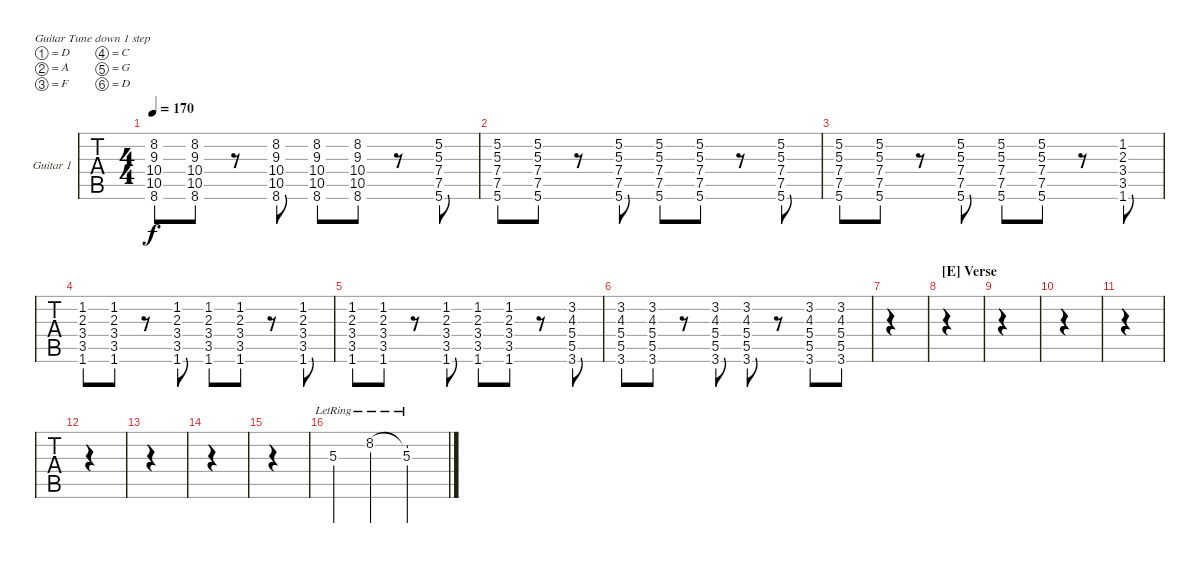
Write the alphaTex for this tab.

\defaultSystemsLayout 4
\bracketExtendMode groupsimilarinstruments
\firstSystemTrackNameOrientation horizontal
\otherSystemsTrackNameOrientation horizontal
\track ("Brian Fallon" "Guitar 1") {instrument electricguitarclean}
\staff {tabs}
\tuning (D4 A3 F3 C3 G2 D2)
\ts (4 4)
\tempo 170
\clef g2
\ks c
(8.6 10.5 10.4 9.3 8.2).8{dy f} (8.6 10.5 10.4 9.3 8.2).8 r.8 (8.6 10.5 10.4 9.3 8.2).8 (8.6 10.5 10.4 9.3 8.2).8 (8.6 10.5 10.4 9.3 8.2).8 r.8 (5.6 7.5 7.4 5.3 5.2).8 |
(5.6 7.5 7.4 5.3 5.2).8 (5.2 5.3 7.4 7.5 5.6).8 r.8 (5.6 7.5 7.4 5.3 5.2).8 (5.6 7.5 7.4 5.3 5.2).8 (5.6 7.5 7.4 5.3 5.2).8 r.8 (5.6 7.5 7.4 5.3 5.2).8 |
(5.6 7.5 7.4 5.3 5.2).8 (5.6 7.5 7.4 5.3 5.2).8 r.8 (5.6 7.5 7.4 5.3 5.2).8 (5.6 7.5 7.4 5.3 5.2).8 (5.6 7.5 7.4 5.3 5.2).8 r.8 (1.6 3.5 3.4 2.3 1.2).8 |
(1.6 3.5 3.4 2.3 1.2).8 (1.6 3.5 3.4 2.3 1.2).8 r.8 (1.6 3.5 3.4 2.3 1.2).8 (1.6 3.5 3.4 2.3 1.2).8 (1.6 3.5 3.4 2.3 1.2).8 r.8 (1.6 3.5 3.4 2.3 1.2).8 |
(1.6 3.5 3.4 2.3 1.2).8 (1.6 3.5 3.4 2.3 1.2).8 r.8 (1.6 3.5 3.4 2.3 1.2).8 (1.6 3.5 3.4 2.3 1.2).8 (1.6 3.5 3.4 2.3 1.2).8 r.8 (3.6 5.5 5.4 4.3 3.2).8 |
(3.6 5.5 5.4 4.3 3.2).8 (3.6 5.5 5.4 4.3 3.2).8 r.8 (3.6 5.5 5.4 4.3 3.2).8 (3.6 5.5 5.4 4.3 3.2).8 r.8 (3.6 5.5 5.4 4.3 3.2).8 (3.6 5.5 5.4 4.3 3.2).8 |
|
\section ("E" "Verse")
|
|
|
|
|
|
|
|
5.3{lr}.4 8.2{lr}.4 (5.3{lr} 8.2{lr t}).2
